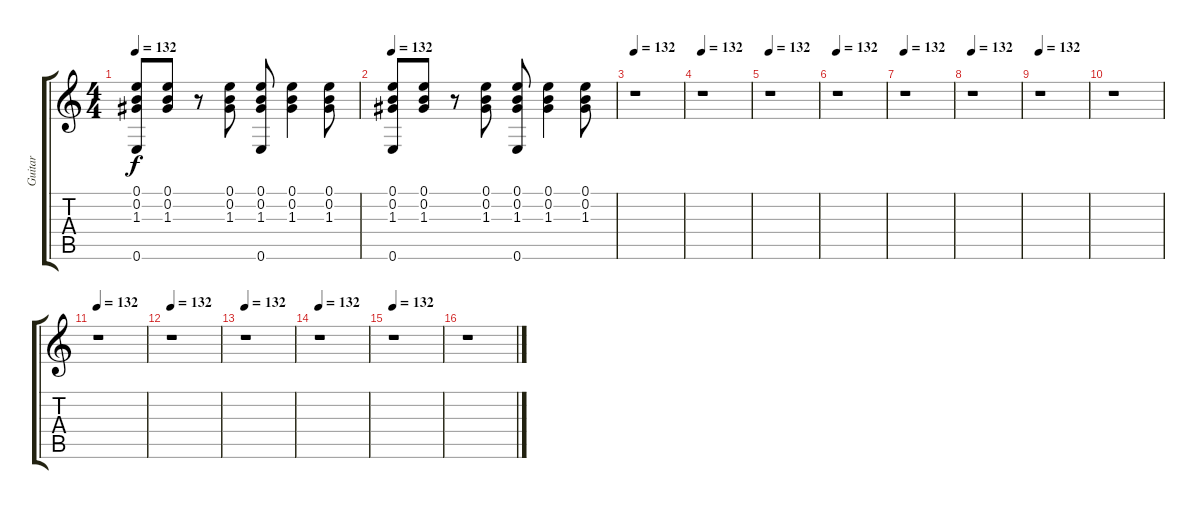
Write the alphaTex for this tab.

\track ("Guitar" "Guitar") {instrument acousticguitarsteel}
\staff {score tabs}
\tuning (E4 B3 G3 D3 A2 E2) {hide}
\ts (4 4)
\tempo 132
\clef g2
\ks c
(0.1 0.2 1.3 0.6).8{dy f} (0.1 0.2 1.3).8 r.8 (0.1 0.2 1.3).8 (0.1 0.2 1.3 0.6).8 (0.1 0.2 1.3).4 (0.1 0.2 1.3).8 |
\tempo 132
(0.1 0.2 1.3 0.6).8 (0.1 0.2 1.3).8 r.8 (0.1 0.2 1.3).8 (0.1 0.2 1.3 0.6).8 (0.1 0.2 1.3).4 (0.1 0.2 1.3).8 |
\tempo 132
r.1 |
\tempo 132
r.1 |
\tempo 132
r.1 |
\tempo 132
r.1 |
\tempo 132
r.1 |
\tempo 132
r.1 |
\tempo 132
r.1 |
r.1 |
\tempo 132
r.1 |
\tempo 132
r.1 |
\tempo 132
r.1 |
\tempo 132
r.1 |
\tempo 132
r.1 |
r.1
